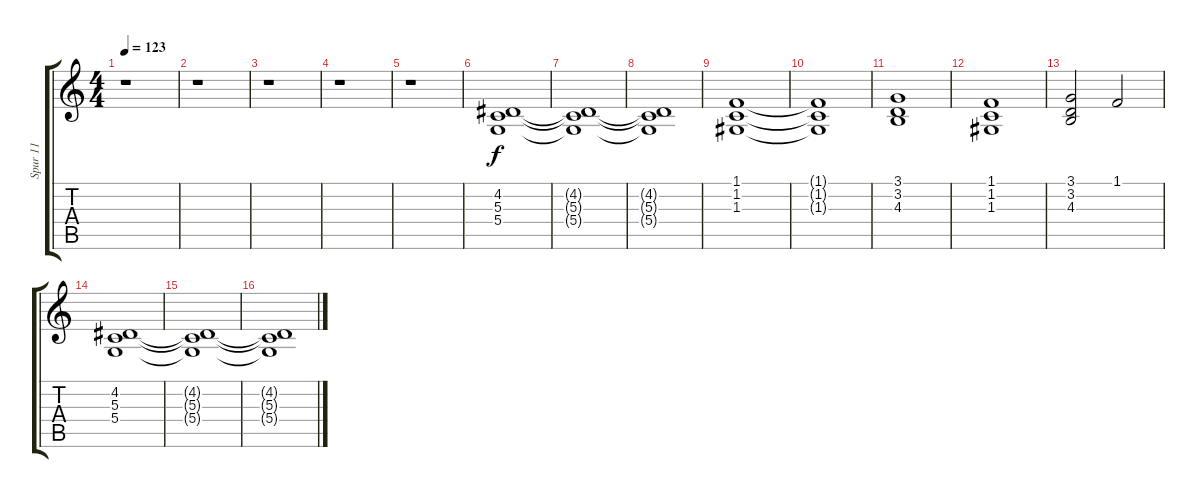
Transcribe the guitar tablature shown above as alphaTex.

\track ("Spur 11" "Spur 11") {instrument synthstrings1}
\staff {score tabs}
\tuning (E4 B3 G3 D3 A2 E2) {hide}
\ts (4 4)
\tempo 123
\clef g2
\ks c
r.1{dy f} |
r.1 |
r.1 |
r.1 |
r.1 |
(4.2 5.3 5.4).1 |
(4.2{t} 5.3{t} 5.4{t}).1 |
(4.2{t} 5.3{t} 5.4{t}).1 |
(1.1 1.2 1.3).1 |
(1.1{t} 1.2{t} 1.3{t}).1 |
(3.1 3.2 4.3).1 |
(1.1 1.2 1.3).1 |
(3.1 3.2 4.3).2 1.1.2 |
(4.2 5.3 5.4).1 |
(4.2{t} 5.3{t} 5.4{t}).1 |
(4.2{t} 5.3{t} 5.4{t}).1
